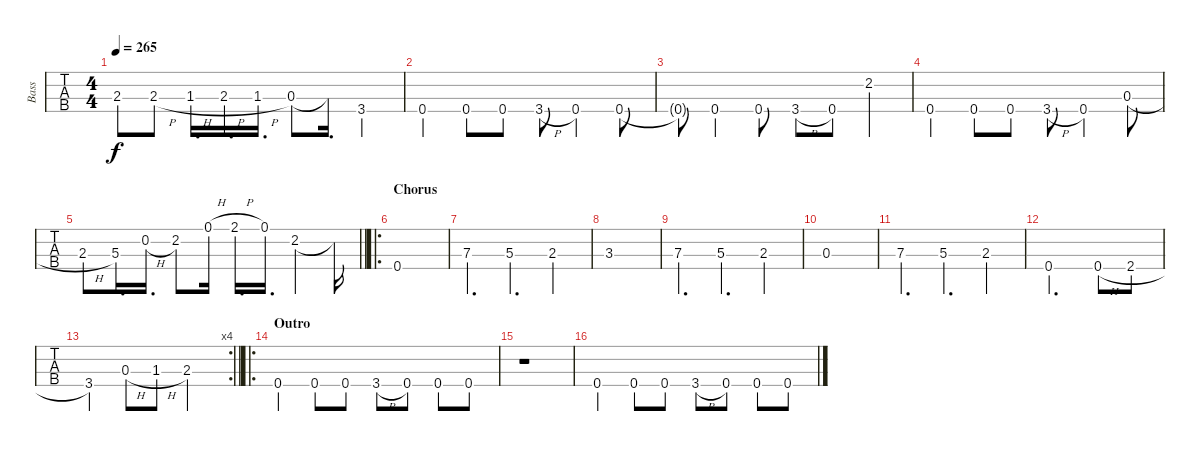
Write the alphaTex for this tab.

\track ("Bass" "Bass") {instrument electricbassfinger}
\staff {tabs}
\tuning (Gb2 Db2 Ab1 Eb1) {hide}
\ts (4 4)
\tempo 265
\clef f4
\ks c
2.3{t}.8{dy f} 2.3{h}.8 1.3{h}.16{d} 2.3{h}.16{d} 1.3{h}.16{d} 0.3.8 0.3{t}.16{d} 3.4.4 |
0.4.4 0.4.8 0.4.8 3.4{h}.8 0.4.4 0.4.8 |
0.4{t}.8 0.4.4 0.4.8 3.4{h}.8 0.4.8 2.2.4 |
0.4.4 0.4.8 0.4.8 3.4{h}.8 0.4.4 0.3{h}.8 |
\barLineRight lightlight
2.3{h}.8 5.3.16{d} 0.2{h}.16{d} 2.2.8 0.1{h}.16 2.1{h}.16{d} 0.1.16{d} 2.2.4 2.2{t}.16 |
\ro
\section ("" "Chorus")
0.4.1 |
7.3.4{d} 5.3.4{d} 2.3.4 |
3.3.1 |
7.3.4{d} 5.3.4{d} 2.3.4 |
0.3.1 |
7.3.4{d} 5.3.4{d} 2.3.4 |
0.4.2{d} 0.4{h}.8 2.4{h}.8 |
\rc 4
\barLineRight lightlight
3.4.4 0.3{h}.8 1.3{h}.8 2.3.2 |
\ro
\section ("" "Outro")
0.4.4 0.4.8 0.4.8 3.4{h}.8 0.4.8 0.4.8 0.4.8 |
r.1 |
0.4.4 0.4.8 0.4.8 3.4{h}.8 0.4.8 0.4.8 0.4.8
